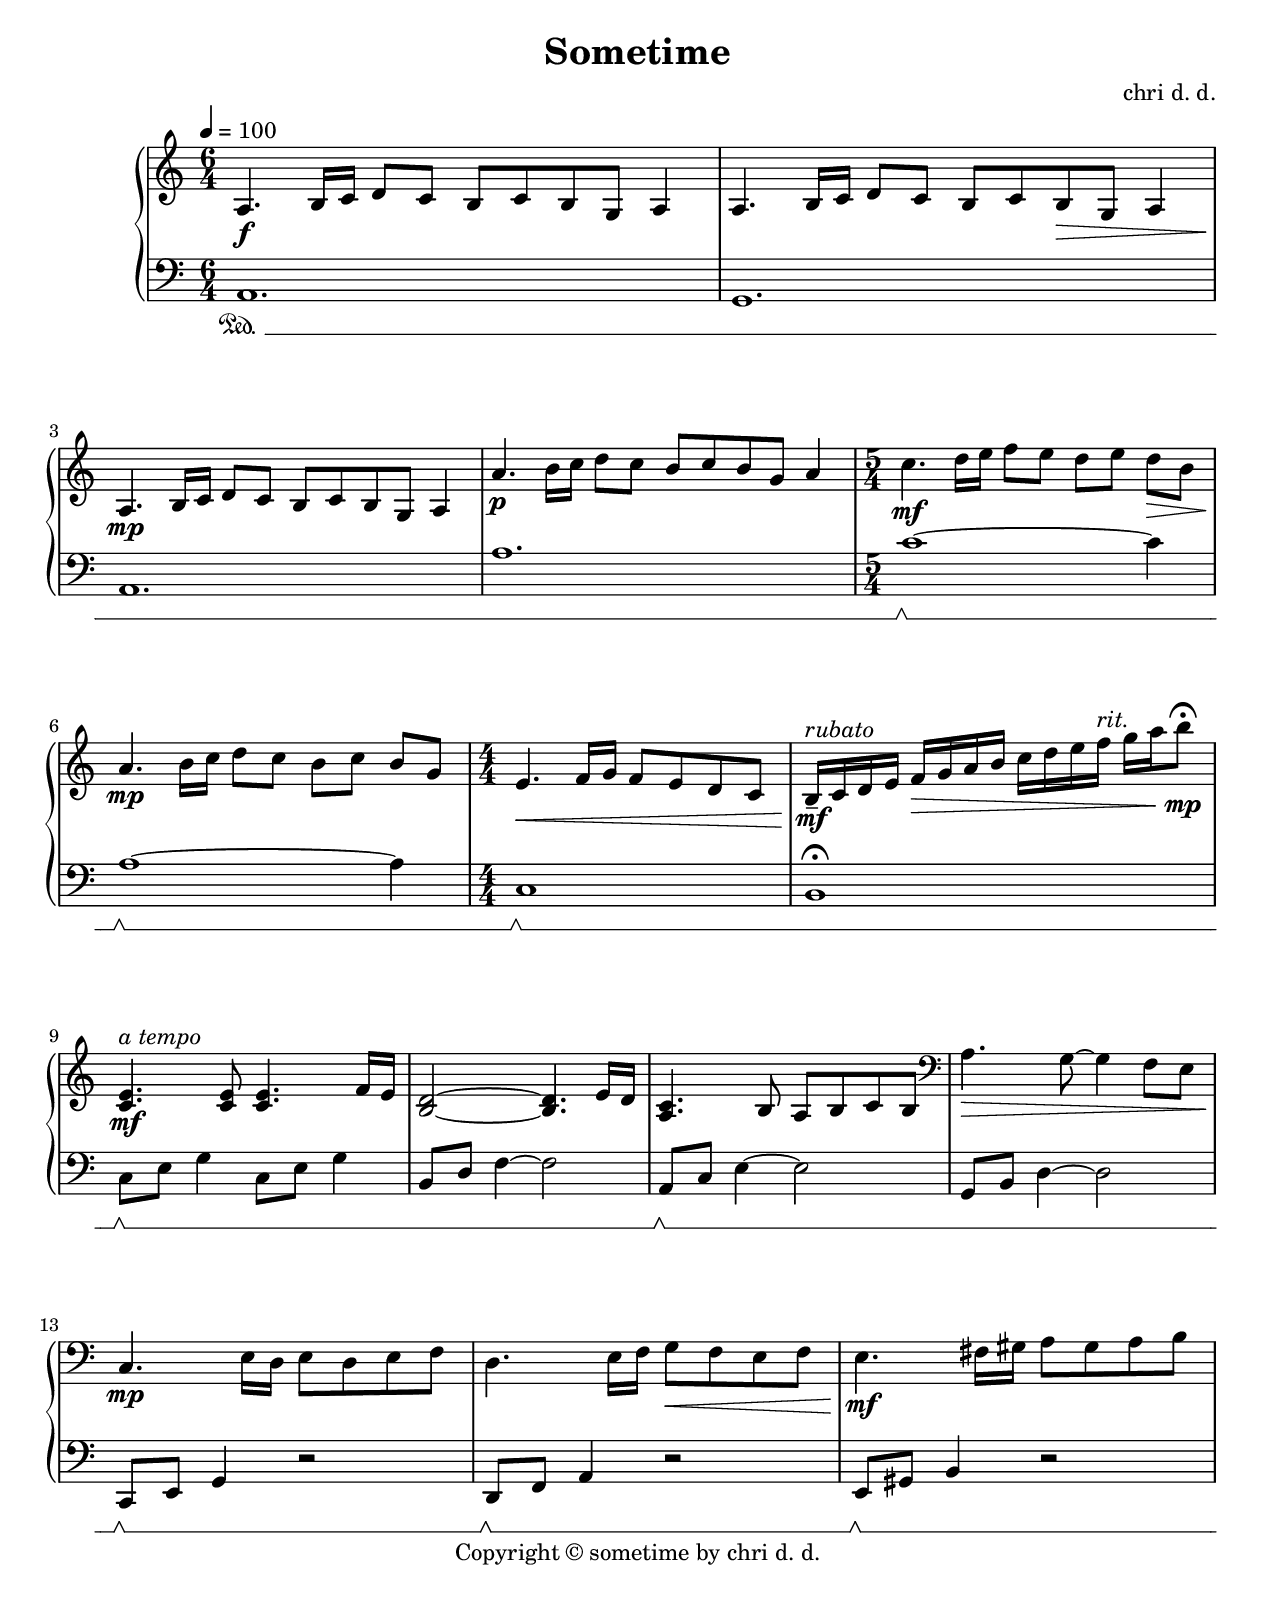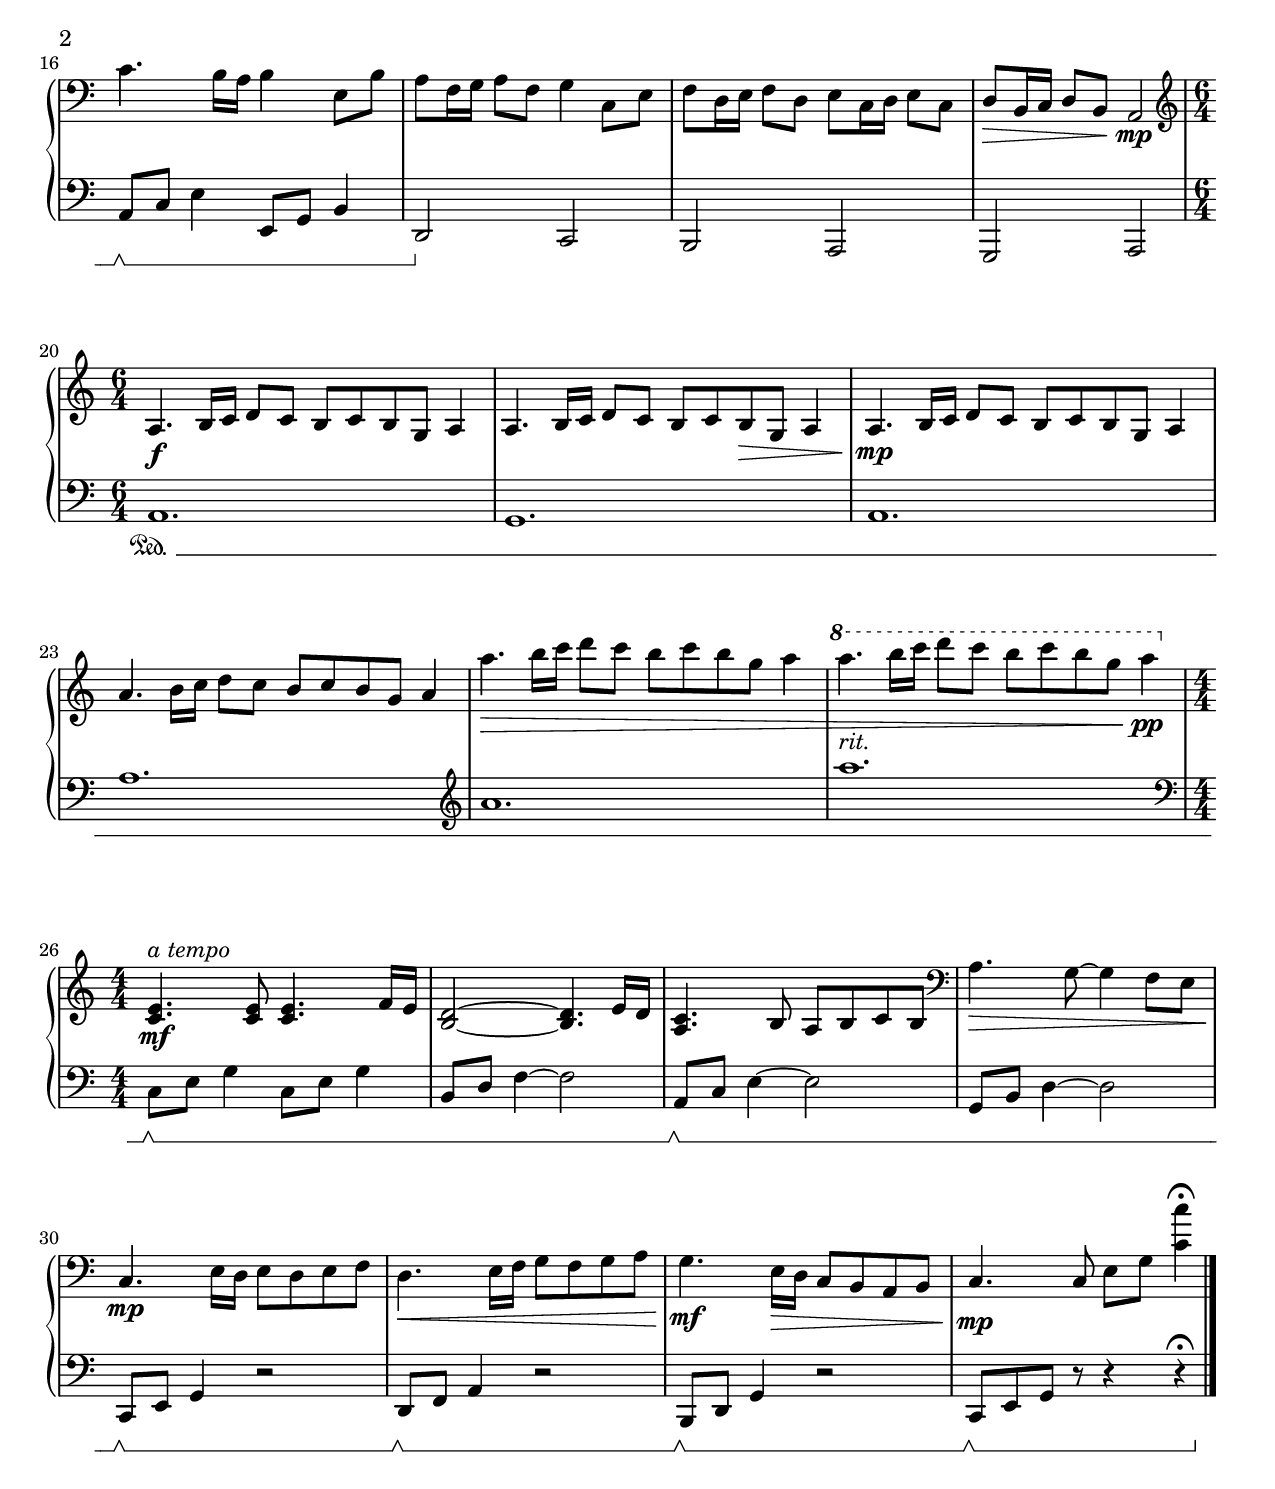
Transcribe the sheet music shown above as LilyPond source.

\version "2.12.2" % and 2.18.2
#(set-default-paper-size "letter")
\paper { bottom-margin = 14\mm }

\header {
  title = "Sometime"
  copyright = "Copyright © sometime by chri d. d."
  composer = "chri d. d."
}

common = {
  \key a \minor
  \tempo 4=100
  \set Staff.pedalSustainStyle = #'mixed
  \numericTimeSignature
}

melodya = {
  \time 6/4
  a4.\f b16 c' d'8 c' b c' b g a4 |
  a4. b16 c' d'8 c' b c' b\> g a4 |
  a4.\mp b16 c' d'8 c' b c' b g a4 |
  \transpose a a' {
    a4.\p b16 c' d'8 c' b c' b g a4 |
    \time 5/4
    c'4.\mf d'16 e' f'8 e' d' e' d'\> b |
    a4.\mp b16 c' d'8 c' b c' b g |
  }
  \time 4/4
  e'4.\< f'16 g' f'8 e' d' c' |
  b16--^\markup { \italic rubato }\mf
  c' d' e' f'\> g' a' b' c'' d'' e'' f''^\markup { \italic "rit." }
  g'' a'' b''8\fermata\mp |
}
harmonya = {
  \time 6/4 a,1. g, a, a \time 5/4 c'1~ c'4 a1~ a4 \time 4/4 c1 b,1\fermata
}
peda = {
  \time 6/4
  s1.\sustainOn s s s
  \time 5/4
  s1\sustainOff\sustainOn s4
  s1\sustainOff\sustainOn s4
  \time 4/4
  s1\sustainOff\sustainOn s1
}

melodyaa = {
  \time 6/4
  a4.\f b16 c' d'8 c' b c' b g a4 |
  a4. b16 c' d'8 c' b c' b\> g a4 |
  a4.\mp b16 c' d'8 c' b c' b g a4 |
  \transpose a a' {
    a4. b16 c' d'8 c' b c' b g a4 |
  }
  \transpose a a'' {
    a4.\> b16 c' d'8 c' b c' b g a4 |
  }
  \ottava #1
  \transpose a a''' {
    a4._\markup {\italic "rit."} b16 c' d'8 c' b c' b g a4\pp |
  }
  \ottava #0
}
harmonyaa = {
  \time 6/4 a,1. g, a, a \clef treble a' a'' \clef bass
}
pedaa = {
  \time 6/4
  s1.\sustainOn s1.*5
}

melodyb = \relative c' {
  %\time 4/4
  <c e>4.\mf
  <c e>8
  <c e>4.
  f16 e |
  <b d>2~
  <b d>4.
  e16 d |
  <a c>4.
  b8
  a b c b |
  \clef bass
  a4.\> g8~ g4 f8 e |
}
harmonyb = \relative c' {
  %\time 4/4
  c,8 e g4 c,8 e g4 |
  b,8 d f4~ f2 |
  a,8 c e4~ e2  |
  g,8 b d4~ d2 |
}
pedb = {
  %\time 4/4
  s1\sustainOff\sustainOn
  s1
  s1\sustainOff\sustainOn
  s1
}

melodybb = {\time 4/4 \melodyb}
harmonybb = \harmonyb
pedbb = \pedb

melodyc = {
  c4.\mp e16 d e8 d e f |
  d4. e16 f g8\< f e f |
  e4.\mf fis16 gis a8 gis a b |
  c'4. b16 a b4 e8 b |
  a8 f16 g a8 f  g4 c8 e |
  f8 d16 e f8 d e c16 d e8 c |
  d\> b,16 c d8 b, 
  a,2\mp
}
harmonyc = {
  c,8 e, g,4 r2 | d,8 f, a,4 r2 | e,8 gis, b,4 r2 | a,8 c e4 e,8 g, b,4 | d,2 c, | b,, a,, | g,, a,,
}
pedc = {
  s1\sustainOff\sustainOn
  s1\sustainOff\sustainOn
  s1\sustainOff\sustainOn
  s1\sustainOff\sustainOn
  s1\sustainOff s1 s1
}

melodycc = {
  c4.\mp e16 d e8 d e f |
  d4.\< e16 f g8 f g a |
  g4.\mf e16\> d c8 b, a, b, |
  c4.\mp c8 e g <c' c''>4\fermata
}
harmonycc = {
  c,8 e, g,4 r2 | d,8 f, a,4 r2 | b,,8 d, g,4 r2 | c,8 e, g, r r4 r4\fermata
}
pedcc = {
  s1\sustainOff\sustainOn
  s1\sustainOff\sustainOn
  s1\sustainOff\sustainOn
  s2\sustainOff\sustainOn s4 s8 s8\sustainOff
}

rh = {
  \common
  \clef treble

  \melodya
  << \melodyb s^\markup {\italic "a tempo"} >>
  \clef bass \melodyc
  \clef treble \melodyaa
  << \melodybb s^\markup {\italic "a tempo"} >>
  \clef bass \melodycc \bar "|."
}
lh = {
  \common
  \clef bass
  
  \harmonya
  \harmonyb
  \harmonyc
  \harmonyaa
  \harmonybb
  \harmonycc
}
ped = {
  \common
  \peda \pedb \pedc \pedaa \pedbb \pedcc
}

\score {
  \new PianoStaff <<
    \new Staff << \rh {s1.*4 | s1*2 s4*2 | s1*9 \pageBreak} >>
    \new Staff << \lh \ped >>
  >>
  \layout {}
}

\score {
  <<
    \new Staff << \rh \lh \ped >>
  >>
  \midi {}
}

